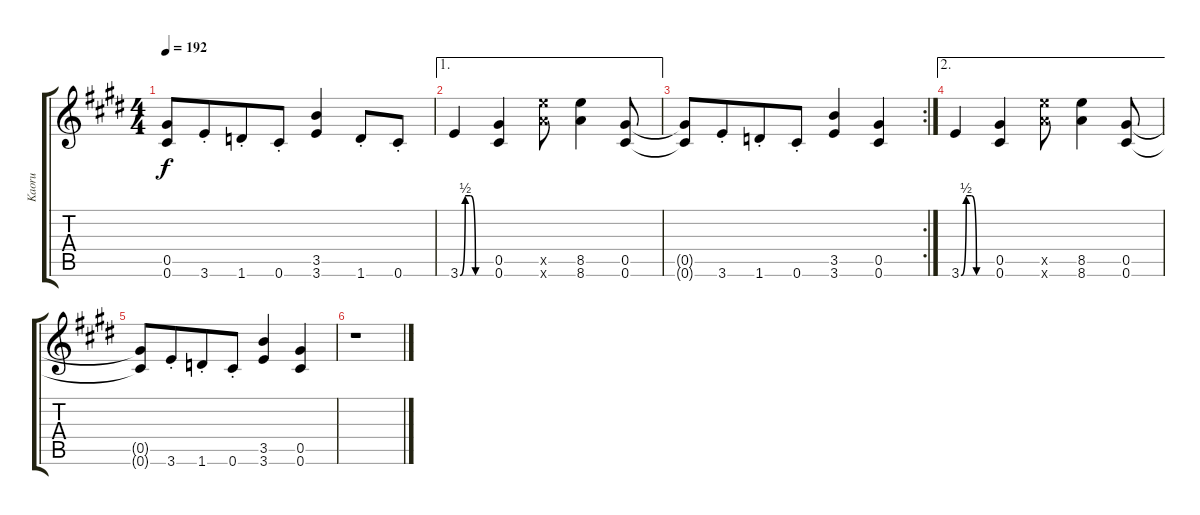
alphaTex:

\track ("Kaoru" "Kaoru") {instrument overdrivenguitar}
\staff {score tabs}
\tuning (Eb4 Bb3 Gb3 Db3 Ab2 Db2) {hide}
\ts (4 4)
\tempo 192
\clef g2
\ks c#minor
(0.5{t} 0.6{t}).8{ot 8vb dy f} 3.6{st}.8{ot 8vb beam merge} 1.6{st}.8{ot 8vb} 0.6{st}.8{ot 8vb} (3.5 3.6).4{ot 8vb} 1.6{st}.8{ot 8vb} 0.6{st}.8{ot 8vb} |
\ae 1
3.6{be (custom 0 0 10 2 20 2 30 0 60 0)}.4{ot 8vb} (0.5 0.6).4{ot 8vb} (8.5{x} 8.6{x}).8{ot 8vb} (8.5 8.6).4{ot 8vb} (0.5 0.6).8{ot 8vb} |
\rc 2
(0.5{t} 0.6{t}).8{ot 8vb} 3.6{st}.8{ot 8vb beam merge} 1.6{st}.8{ot 8vb} 0.6{st}.8{ot 8vb} (3.5 3.6).4{ot 8vb} (0.5 0.6).4{ot 8vb} |
\ae 2
3.6{be (custom 0 0 10 2 20 2 30 0 60 0)}.4{ot 8vb} (0.5 0.6).4{ot 8vb} (8.5{x} 8.6{x}).8{ot 8vb} (8.5 8.6).4{ot 8vb} (0.5 0.6).8{ot 8vb} |
(0.5{t} 0.6{t}).8{ot 8vb} 3.6{st}.8{ot 8vb beam merge} 1.6{st}.8{ot 8vb} 0.6{st}.8{ot 8vb} (3.5 3.6).4{ot 8vb} (0.5 0.6).4{ot 8vb} |
r.1
